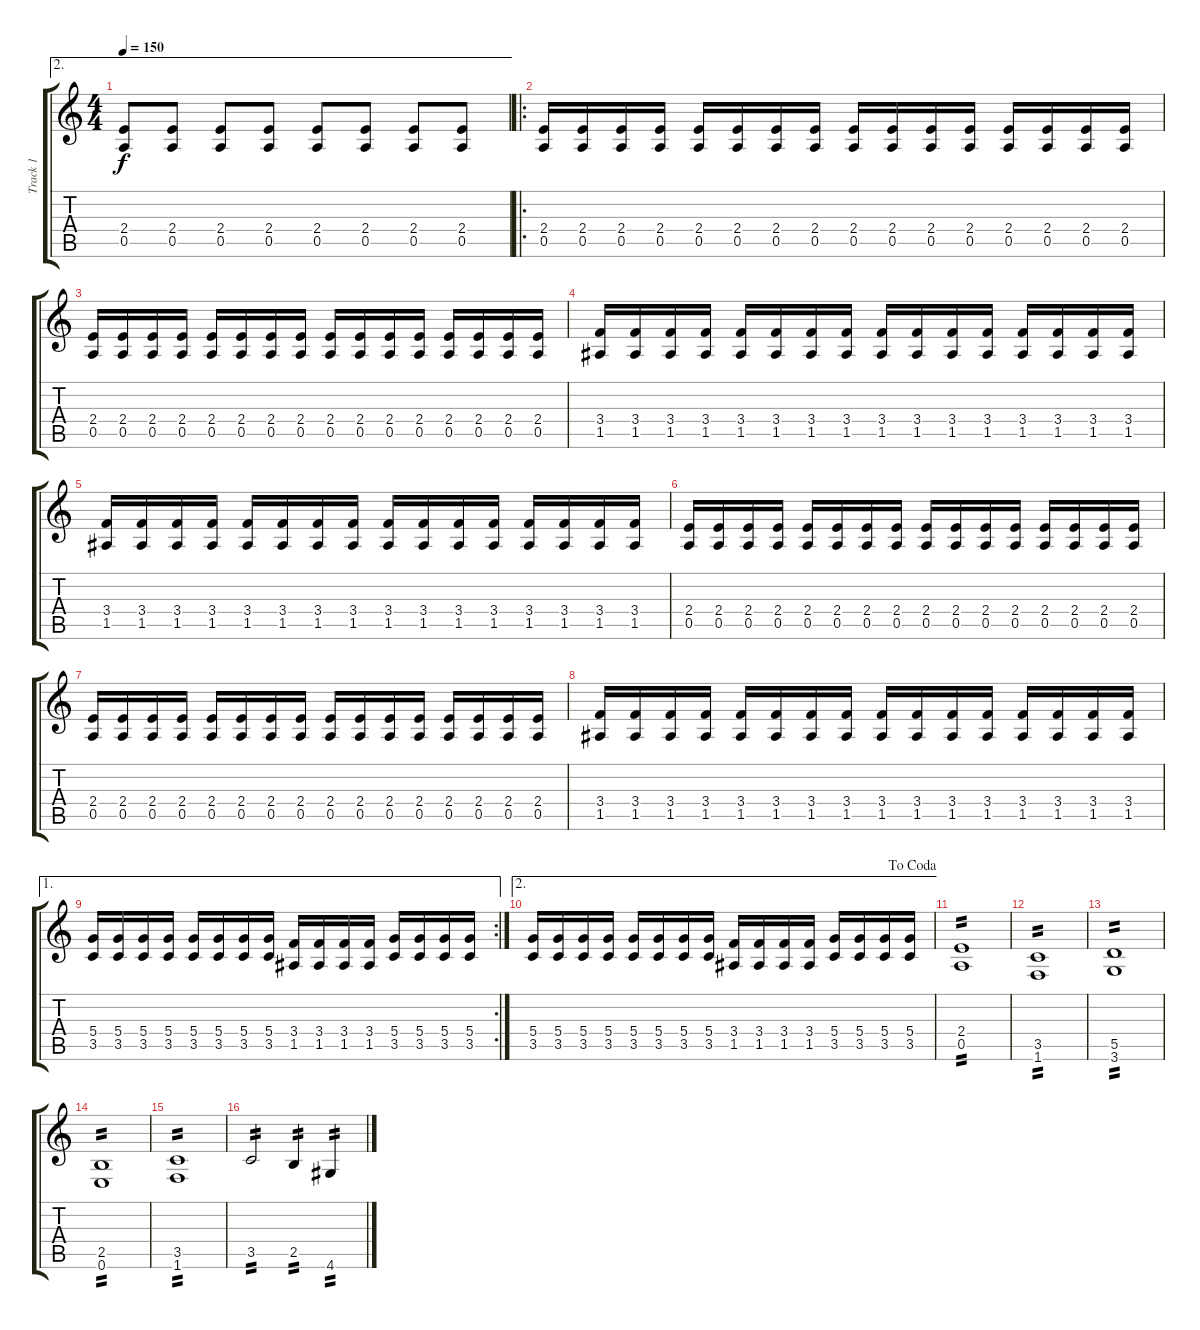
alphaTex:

\track ("Track 1" "Track 1") {instrument distortionguitar}
\staff {score tabs}
\tuning (E4 B3 G3 D3 A2 E2) {hide}
\ae 2
\ts (4 4)
\tempo 150
\clef g2
\ks c
(2.4 0.5).8{dy f} (2.4 0.5).8 (2.4 0.5).8 (2.4 0.5).8 (2.4 0.5).8 (2.4 0.5).8 (2.4 0.5).8 (2.4 0.5).8 |
\ro
(2.4 0.5).16 (2.4 0.5).16 (2.4 0.5).16 (2.4 0.5).16 (2.4 0.5).16 (2.4 0.5).16 (2.4 0.5).16 (2.4 0.5).16 (2.4 0.5).16 (2.4 0.5).16 (2.4 0.5).16 (2.4 0.5).16 (2.4 0.5).16 (2.4 0.5).16 (2.4 0.5).16 (2.4 0.5).16 |
(2.4 0.5).16 (2.4 0.5).16 (2.4 0.5).16 (2.4 0.5).16 (2.4 0.5).16 (2.4 0.5).16 (2.4 0.5).16 (2.4 0.5).16 (2.4 0.5).16 (2.4 0.5).16 (2.4 0.5).16 (2.4 0.5).16 (2.4 0.5).16 (2.4 0.5).16 (2.4 0.5).16 (2.4 0.5).16 |
(3.4 1.5).16 (3.4 1.5).16 (3.4 1.5).16 (3.4 1.5).16 (3.4 1.5).16 (3.4 1.5).16 (3.4 1.5).16 (3.4 1.5).16 (3.4 1.5).16 (3.4 1.5).16 (3.4 1.5).16 (3.4 1.5).16 (3.4 1.5).16 (3.4 1.5).16 (3.4 1.5).16 (3.4 1.5).16 |
(3.4 1.5).16 (3.4 1.5).16 (3.4 1.5).16 (3.4 1.5).16 (3.4 1.5).16 (3.4 1.5).16 (3.4 1.5).16 (3.4 1.5).16 (3.4 1.5).16 (3.4 1.5).16 (3.4 1.5).16 (3.4 1.5).16 (3.4 1.5).16 (3.4 1.5).16 (3.4 1.5).16 (3.4 1.5).16 |
(2.4 0.5).16 (2.4 0.5).16 (2.4 0.5).16 (2.4 0.5).16 (2.4 0.5).16 (2.4 0.5).16 (2.4 0.5).16 (2.4 0.5).16 (2.4 0.5).16 (2.4 0.5).16 (2.4 0.5).16 (2.4 0.5).16 (2.4 0.5).16 (2.4 0.5).16 (2.4 0.5).16 (2.4 0.5).16 |
(2.4 0.5).16 (2.4 0.5).16 (2.4 0.5).16 (2.4 0.5).16 (2.4 0.5).16 (2.4 0.5).16 (2.4 0.5).16 (2.4 0.5).16 (2.4 0.5).16 (2.4 0.5).16 (2.4 0.5).16 (2.4 0.5).16 (2.4 0.5).16 (2.4 0.5).16 (2.4 0.5).16 (2.4 0.5).16 |
(3.4 1.5).16 (3.4 1.5).16 (3.4 1.5).16 (3.4 1.5).16 (3.4 1.5).16 (3.4 1.5).16 (3.4 1.5).16 (3.4 1.5).16 (3.4 1.5).16 (3.4 1.5).16 (3.4 1.5).16 (3.4 1.5).16 (3.4 1.5).16 (3.4 1.5).16 (3.4 1.5).16 (3.4 1.5).16 |
\ae 1
\rc 2
(5.4 3.5).16 (5.4 3.5).16 (5.4 3.5).16 (5.4 3.5).16 (5.4 3.5).16 (5.4 3.5).16 (5.4 3.5).16 (5.4 3.5).16 (3.4 1.5).16 (3.4 1.5).16 (3.4 1.5).16 (3.4 1.5).16 (5.4 3.5).16 (5.4 3.5).16 (5.4 3.5).16 (5.4 3.5).16 |
\ae 2
\jump dacoda
(5.4 3.5).16 (5.4 3.5).16 (5.4 3.5).16 (5.4 3.5).16 (5.4 3.5).16 (5.4 3.5).16 (5.4 3.5).16 (5.4 3.5).16 (3.4 1.5).16 (3.4 1.5).16 (3.4 1.5).16 (3.4 1.5).16 (5.4 3.5).16 (5.4 3.5).16 (5.4 3.5).16 (5.4 3.5).16 |
(2.4 0.5).1{tp 2} |
(3.5 1.6).1{tp 2} |
(5.5 3.6).1{tp 2} |
(2.5 0.6).1{tp 2} |
(3.5 1.6).1{tp 2} |
3.5.2{tp 2} 2.5.4{tp 2} 4.6.4{tp 2}
